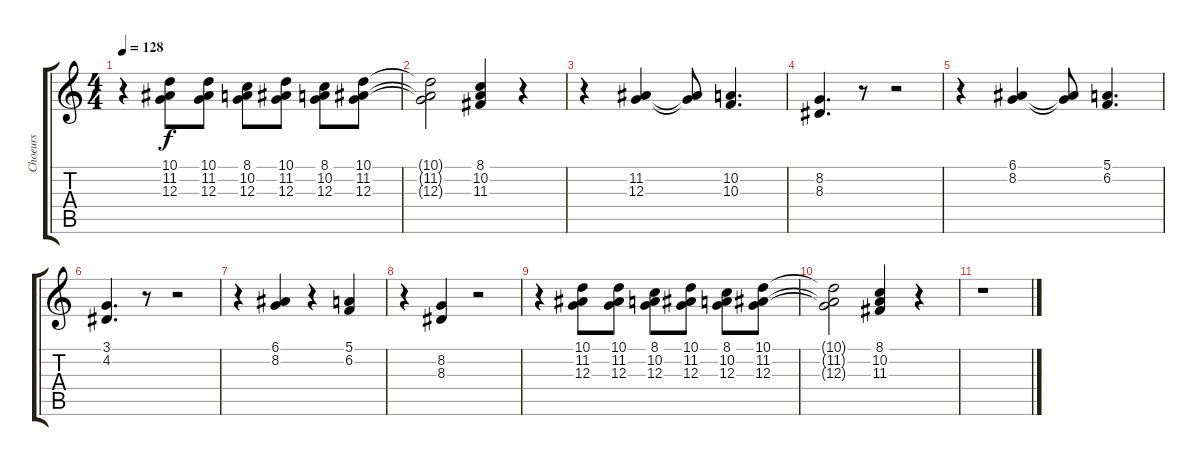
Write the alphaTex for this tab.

\track ("Choeurs" "Choeurs") {instrument acousticgrandpiano}
\staff {score tabs}
\tuning (E4 B3 G3 D3 A2 E2) {hide}
\ts (4 4)
\tempo 128
\clef g2
\ks c
r.4{dy f} (10.1 11.2 12.3).8 (10.1 11.2 12.3).8 (8.1 10.2 12.3).8 (10.1 11.2 12.3).8 (8.1 10.2 12.3).8 (10.1 11.2 12.3).8 |
(10.1{t} 11.2{t} 12.3{t}).2 (8.1 10.2 11.3).4 r.4 |
r.4 (11.2 12.3).4 (11.2{t} 12.3{t}).8 (10.2 10.3).4{d} |
(8.2 8.3).4{d} r.8 r.2 |
r.4 (6.1 8.2).4 (6.1{t} 8.2{t}).8 (5.1 6.2).4{d} |
(3.1 4.2).4{d} r.8 r.2 |
r.4 (6.1 8.2).4 r.4 (5.1 6.2).4 |
r.4 (8.2 8.3).4 r.2 |
r.4 (10.1 11.2 12.3).8 (10.1 11.2 12.3).8 (8.1 10.2 12.3).8 (10.1 11.2 12.3).8 (8.1 10.2 12.3).8 (10.1 11.2 12.3).8 |
(10.1{t} 11.2{t} 12.3{t}).2 (8.1 10.2 11.3).4 r.4 |
r.1
